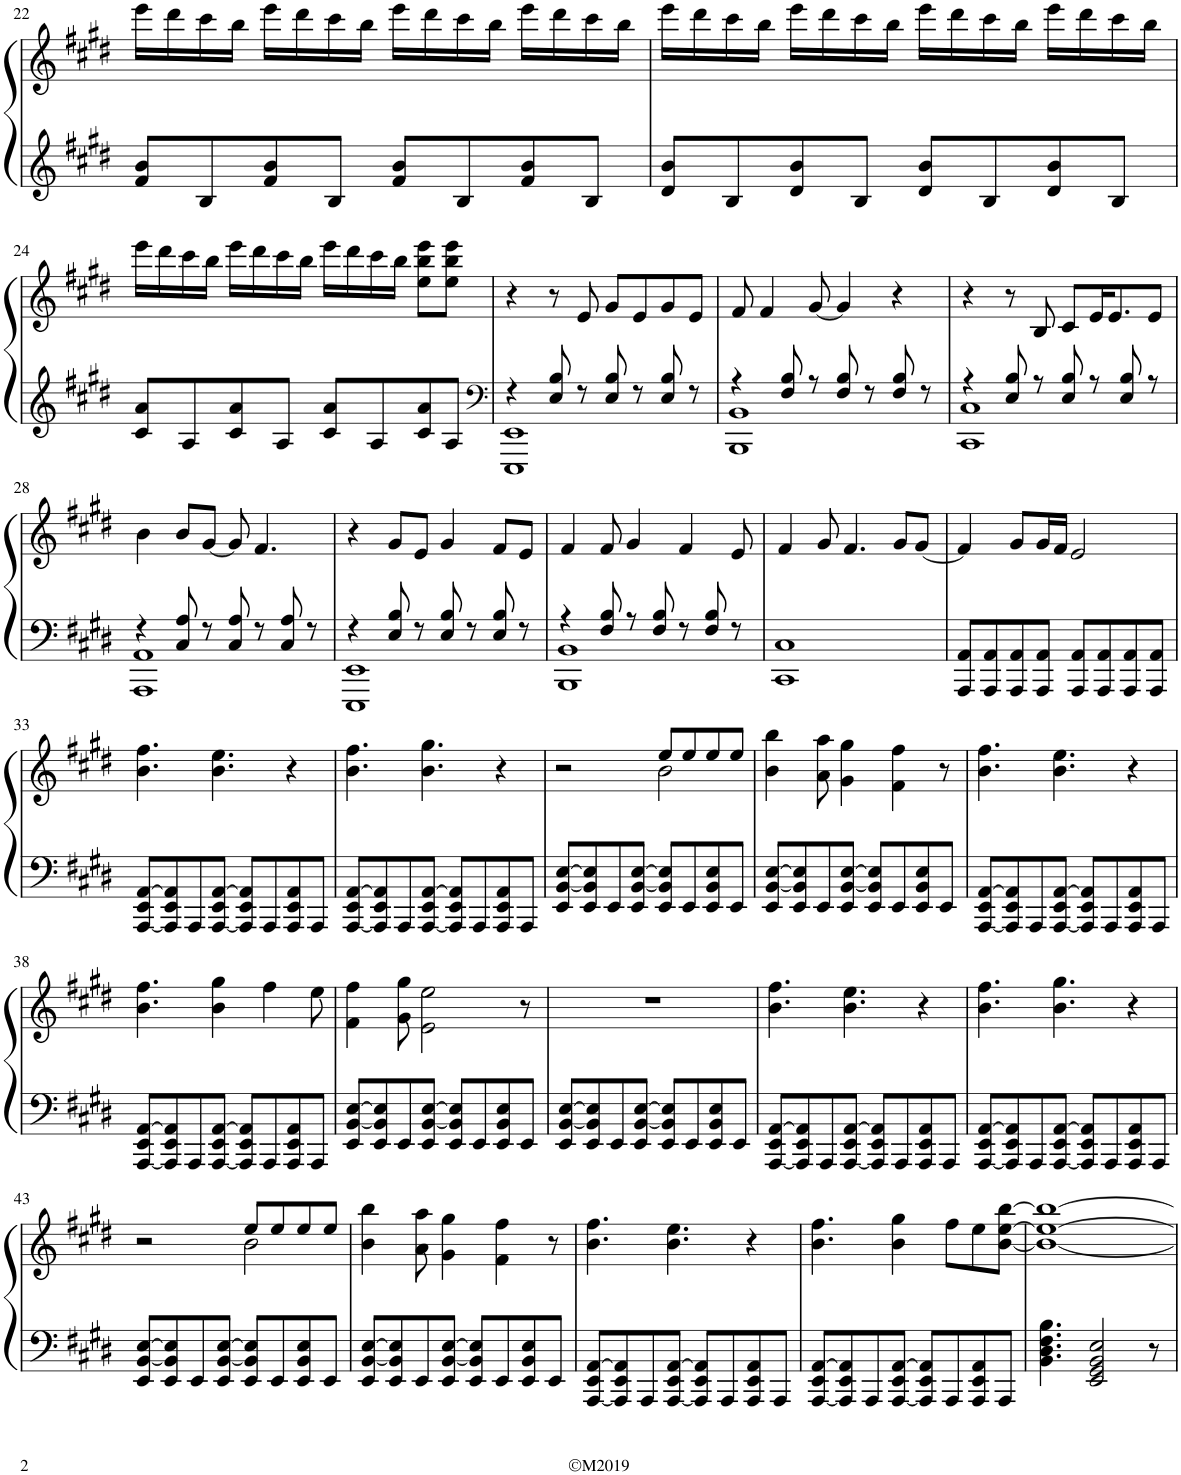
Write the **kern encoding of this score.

**kern	**kern
*part1	*part1
*staff2	*staff1
*I"Piano	*
*I'Pno.	*
!!LO:PB:g=z
*clefG2	*clefG2
*k[f#c#g#d#]	*k[f#c#g#d#]
*M4/4	*M4/4
=22	=22
8f#/ 8b/L	16eee\LL
.	16ddd#\
8B/	16ccc#\
.	16bb\JJ
8f#/ 8b/	16eee\LL
.	16ddd#\
8B/J	16ccc#\
.	16bb\JJ
8f#/ 8b/L	16eee\LL
.	16ddd#\
8B/	16ccc#\
.	16bb\JJ
8f#/ 8b/	16eee\LL
.	16ddd#\
8B/J	16ccc#\
.	16bb\JJ
=23	=23
8d#/ 8b/L	16eee\LL
.	16ddd#\
8B/	16ccc#\
.	16bb\JJ
8d#/ 8b/	16eee\LL
.	16ddd#\
8B/J	16ccc#\
.	16bb\JJ
8d#/ 8b/L	16eee\LL
.	16ddd#\
8B/	16ccc#\
.	16bb\JJ
8d#/ 8b/	16eee\LL
.	16ddd#\
8B/J	16ccc#\
.	16bb\JJ
!!LO:LB:g=z
=24	=24
8c#/ 8a/L	16eee\LL
.	16ddd#\
8A/	16ccc#\
.	16bb\JJ
8c#/ 8a/	16eee\LL
.	16ddd#\
8A/J	16ccc#\
.	16bb\JJ
8c#/ 8a/L	16eee\LL
.	16ddd#\
8A/	16ccc#\
.	16bb\JJ
8c#/ 8a/	8ee\ 8bb\ 8eee\L
8A/J	8ee\ 8bb\ 8eee\J
=25	=25
*clefF4	*
*^	*
4r	1EEE 1EE	4r
8E/ 8B/	.	8r
8r	.	8e/
8E/ 8B/	.	8g#/L
8r	.	8e/
8E/ 8B/	.	8g#/
8r	.	8e/J
=26	=26	=26
4r	1BBB 1BB	8f#/
.	.	4f#/
8F#/ 8B/	.	.
8r	.	[8g#/
8F#/ 8B/	.	4g#/]
8r	.	.
8F#/ 8B/	.	4r
8r	.	.
=27	=27	=27
4r	1CC# 1C#	4r
8E/ 8B/	.	8r
8r	.	8B/
8E/ 8B/	.	8c#/L
8r	.	16e/K
.	.	8.e/
8E/ 8B/	.	.
8r	.	8e/J
!!LO:LB:g=z
=28	=28	=28
4r	1AAA 1AA	4b\
8C#/ 8A/	.	8b/L
8r	.	[8g#/J
8C#/ 8A/	.	8g#/]
8r	.	4.f#/
8C#/ 8A/	.	.
8r	.	.
=29	=29	=29
4r	1EEE 1EE	4r
8E/ 8B/	.	8g#/L
8r	.	8e/J
8E/ 8B/	.	4g#/
8r	.	.
8E/ 8B/	.	8f#/L
8r	.	8e/J
=30	=30	=30
4r	1BBB 1BB	4f#/
8F#/ 8B/	.	8f#/
8r	.	4g#/
8F#/ 8B/	.	.
8r	.	4f#/
8F#/ 8B/	.	.
8r	.	8e/
=31	=31	=31
1C#	1CC#	4f#/
.	.	8g#/
.	.	4.f#/
.	.	8g#/L
.	.	[8f#/J
*v	*v	*
=32	=32
8AAA/ 8AA/L	4f#/]
8AAA/ 8AA/	.
8AAA/ 8AA/	8g#/L
8AAA/ 8AA/J	16g#/L
.	16f#/JJ
8AAA/ 8AA/L	2e/
8AAA/ 8AA/	.
8AAA/ 8AA/	.
8AAA/ 8AA/J	.
!!LO:LB:g=z
=33	=33
[8AAA/ 8EE/ [8AA/L	4.b\ 4.ff#\
8AAA/] 8EE/ 8AA/]	.
8AAA/	.
[8AAA/ 8EE/ [8AA/J	4.b\ 4.ee\
8AAA/] 8EE/ 8AA/]L	.
8AAA/	.
8AAA/ 8EE/ 8AA/	4r
8AAA/J	.
=34	=34
[8AAA/ 8EE/ [8AA/L	4.b\ 4.ff#\
8AAA/] 8EE/ 8AA/]	.
8AAA/	.
[8AAA/ 8EE/ [8AA/J	4.b\ 4.gg#\
8AAA/] 8EE/ 8AA/]L	.
8AAA/	.
8AAA/ 8EE/ 8AA/	4r
8AAA/J	.
=35	=35
*	*^
8EE/ [8BB/ [8E/L	2r	2ryy
8EE/ 8BB/] 8E/]	.	.
8EE/	.	.
8EE/ [8BB/ [8E/J	.	.
8EE/ 8BB/] 8E/]L	8ee/L	2b\
8EE/	8ee/	.
8EE/ 8BB/ 8E/	8ee/	.
8EE/J	8ee/J	.
*	*v	*v
=36	=36
8EE/ [8BB/ [8E/L	4b\ 4bb\
8EE/ 8BB/] 8E/]	.
8EE/	8a\ 8aa\
8EE/ [8BB/ [8E/J	4g#\ 4gg#\
8EE/ 8BB/] 8E/]L	.
8EE/	4f#\ 4ff#\
8EE/ 8BB/ 8E/	.
8EE/J	8r
=37	=37
[8AAA/ 8EE/ [8AA/L	4.b\ 4.ff#\
8AAA/] 8EE/ 8AA/]	.
8AAA/	.
[8AAA/ 8EE/ [8AA/J	4.b\ 4.ee\
8AAA/] 8EE/ 8AA/]L	.
8AAA/	.
8AAA/ 8EE/ 8AA/	4r
8AAA/J	.
!!LO:LB:g=z
=38	=38
[8AAA/ 8EE/ [8AA/L	4.b\ 4.ff#\
8AAA/] 8EE/ 8AA/]	.
8AAA/	.
[8AAA/ 8EE/ [8AA/J	4b\ 4gg#\
8AAA/] 8EE/ 8AA/]L	.
8AAA/	4ff#\
8AAA/ 8EE/ 8AA/	.
8AAA/J	8ee\
=39	=39
8EE/ [8BB/ [8E/L	4f#\ 4ff#\
8EE/ 8BB/] 8E/]	.
8EE/	8g#\ 8gg#\
8EE/ [8BB/ [8E/J	2e\ 2ee\
8EE/ 8BB/] 8E/]L	.
8EE/	.
8EE/ 8BB/ 8E/	.
8EE/J	8r
=40	=40
8EE/ [8BB/ [8E/L	1r
8EE/ 8BB/] 8E/]	.
8EE/	.
8EE/ [8BB/ [8E/J	.
8EE/ 8BB/] 8E/]L	.
8EE/	.
8EE/ 8BB/ 8E/	.
8EE/J	.
=41	=41
[8AAA/ 8EE/ [8AA/L	4.b\ 4.ff#\
8AAA/] 8EE/ 8AA/]	.
8AAA/	.
[8AAA/ 8EE/ [8AA/J	4.b\ 4.ee\
8AAA/] 8EE/ 8AA/]L	.
8AAA/	.
8AAA/ 8EE/ 8AA/	4r
8AAA/J	.
=42	=42
[8AAA/ 8EE/ [8AA/L	4.b\ 4.ff#\
8AAA/] 8EE/ 8AA/]	.
8AAA/	.
[8AAA/ 8EE/ [8AA/J	4.b\ 4.gg#\
8AAA/] 8EE/ 8AA/]L	.
8AAA/	.
8AAA/ 8EE/ 8AA/	4r
8AAA/J	.
!!LO:LB:g=z
=43	=43
*	*^
8EE/ [8BB/ [8E/L	2r	2ryy
8EE/ 8BB/] 8E/]	.	.
8EE/	.	.
8EE/ [8BB/ [8E/J	.	.
8EE/ 8BB/] 8E/]L	8ee/L	2b\
8EE/	8ee/	.
8EE/ 8BB/ 8E/	8ee/	.
8EE/J	8ee/J	.
*	*v	*v
=44	=44
8EE/ [8BB/ [8E/L	4b\ 4bb\
8EE/ 8BB/] 8E/]	.
8EE/	8a\ 8aa\
8EE/ [8BB/ [8E/J	4g#\ 4gg#\
8EE/ 8BB/] 8E/]L	.
8EE/	4f#\ 4ff#\
8EE/ 8BB/ 8E/	.
8EE/J	8r
=45	=45
[8AAA/ 8EE/ [8AA/L	4.b\ 4.ff#\
8AAA/] 8EE/ 8AA/]	.
8AAA/	.
[8AAA/ 8EE/ [8AA/J	4.b\ 4.ee\
8AAA/] 8EE/ 8AA/]L	.
8AAA/	.
8AAA/ 8EE/ 8AA/	4r
8AAA/J	.
=46	=46
[8AAA/ 8EE/ [8AA/L	4.b\ 4.ff#\
8AAA/] 8EE/ 8AA/]	.
8AAA/	.
[8AAA/ 8EE/ [8AA/J	4b\ 4gg#\
8AAA/] 8EE/ 8AA/]L	.
8AAA/	8ff#\L
8AAA/ 8EE/ 8AA/	8ee\
8AAA/J	[8b\ [8ee\ [8bb\J
=47	=47
4.BB\ 4.D#\ 4.F#\ 4.B\	1b_ 1ee_ 1bb_
2EE/ 2GG#/ 2BB/ 2E/	.
8r	.
=	=
*-	*-
